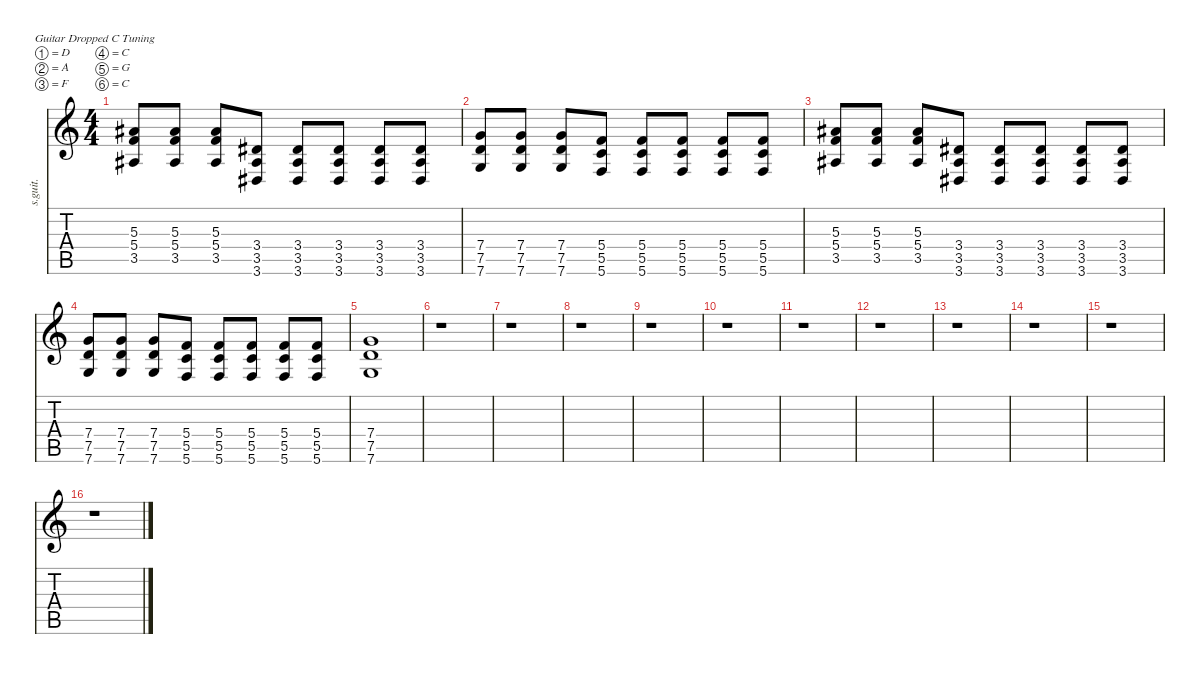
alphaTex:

\defaultSystemsLayout 4
\hideDynamics
\bracketExtendMode nobrackets
\track ("" "s.guit.") {instrument distortionguitar}
\staff {score tabs}
\tuning (D4 A3 F3 C3 G2 C2)
\ts (4 4)
\tempo (95 hide)
\clef g2
\ks c
(5.3{acc #} 5.4 3.5{acc #}).8{dy f} (5.3{acc #} 5.4 3.5{acc #}).8 (5.3{acc #} 5.4 3.5{acc #}).8 (3.4{acc #} 3.5{acc #} 3.6{acc #}).8 (3.4{acc #} 3.5{acc #} 3.6{acc #}).8 (3.4{acc #} 3.5{acc #} 3.6{acc #}).8 (3.4{acc #} 3.5{acc #} 3.6{acc #}).8 (3.4{acc #} 3.5{acc #} 3.6{acc #}).8 |
(7.4 7.5 7.6).8 (7.4 7.5 7.6).8 (7.4 7.5 7.6).8 (5.4 5.5 5.6).8 (5.4 5.5 5.6).8 (5.4 5.5 5.6).8 (5.4 5.5 5.6).8 (5.4 5.5 5.6).8 |
(5.3{acc #} 5.4 3.5{acc #}).8 (5.3{acc #} 5.4 3.5{acc #}).8 (5.3{acc #} 5.4 3.5{acc #}).8 (3.4{acc #} 3.5{acc #} 3.6{acc #}).8 (3.4{acc #} 3.5{acc #} 3.6{acc #}).8 (3.4{acc #} 3.5{acc #} 3.6{acc #}).8 (3.4{acc #} 3.5{acc #} 3.6{acc #}).8 (3.4{acc #} 3.5{acc #} 3.6{acc #}).8 |
(7.4 7.5 7.6).8 (7.4 7.5 7.6).8 (7.4 7.5 7.6).8 (5.4 5.5 5.6).8 (5.4 5.5 5.6).8 (5.4 5.5 5.6).8 (5.4 5.5 5.6).8 (5.4 5.5 5.6).8 |
(7.4 7.5 7.6).1 |
r.1 |
r.1 |
r.1 |
r.1 |
r.1 |
r.1 |
r.1 |
r.1 |
r.1 |
r.1 |
r.1
